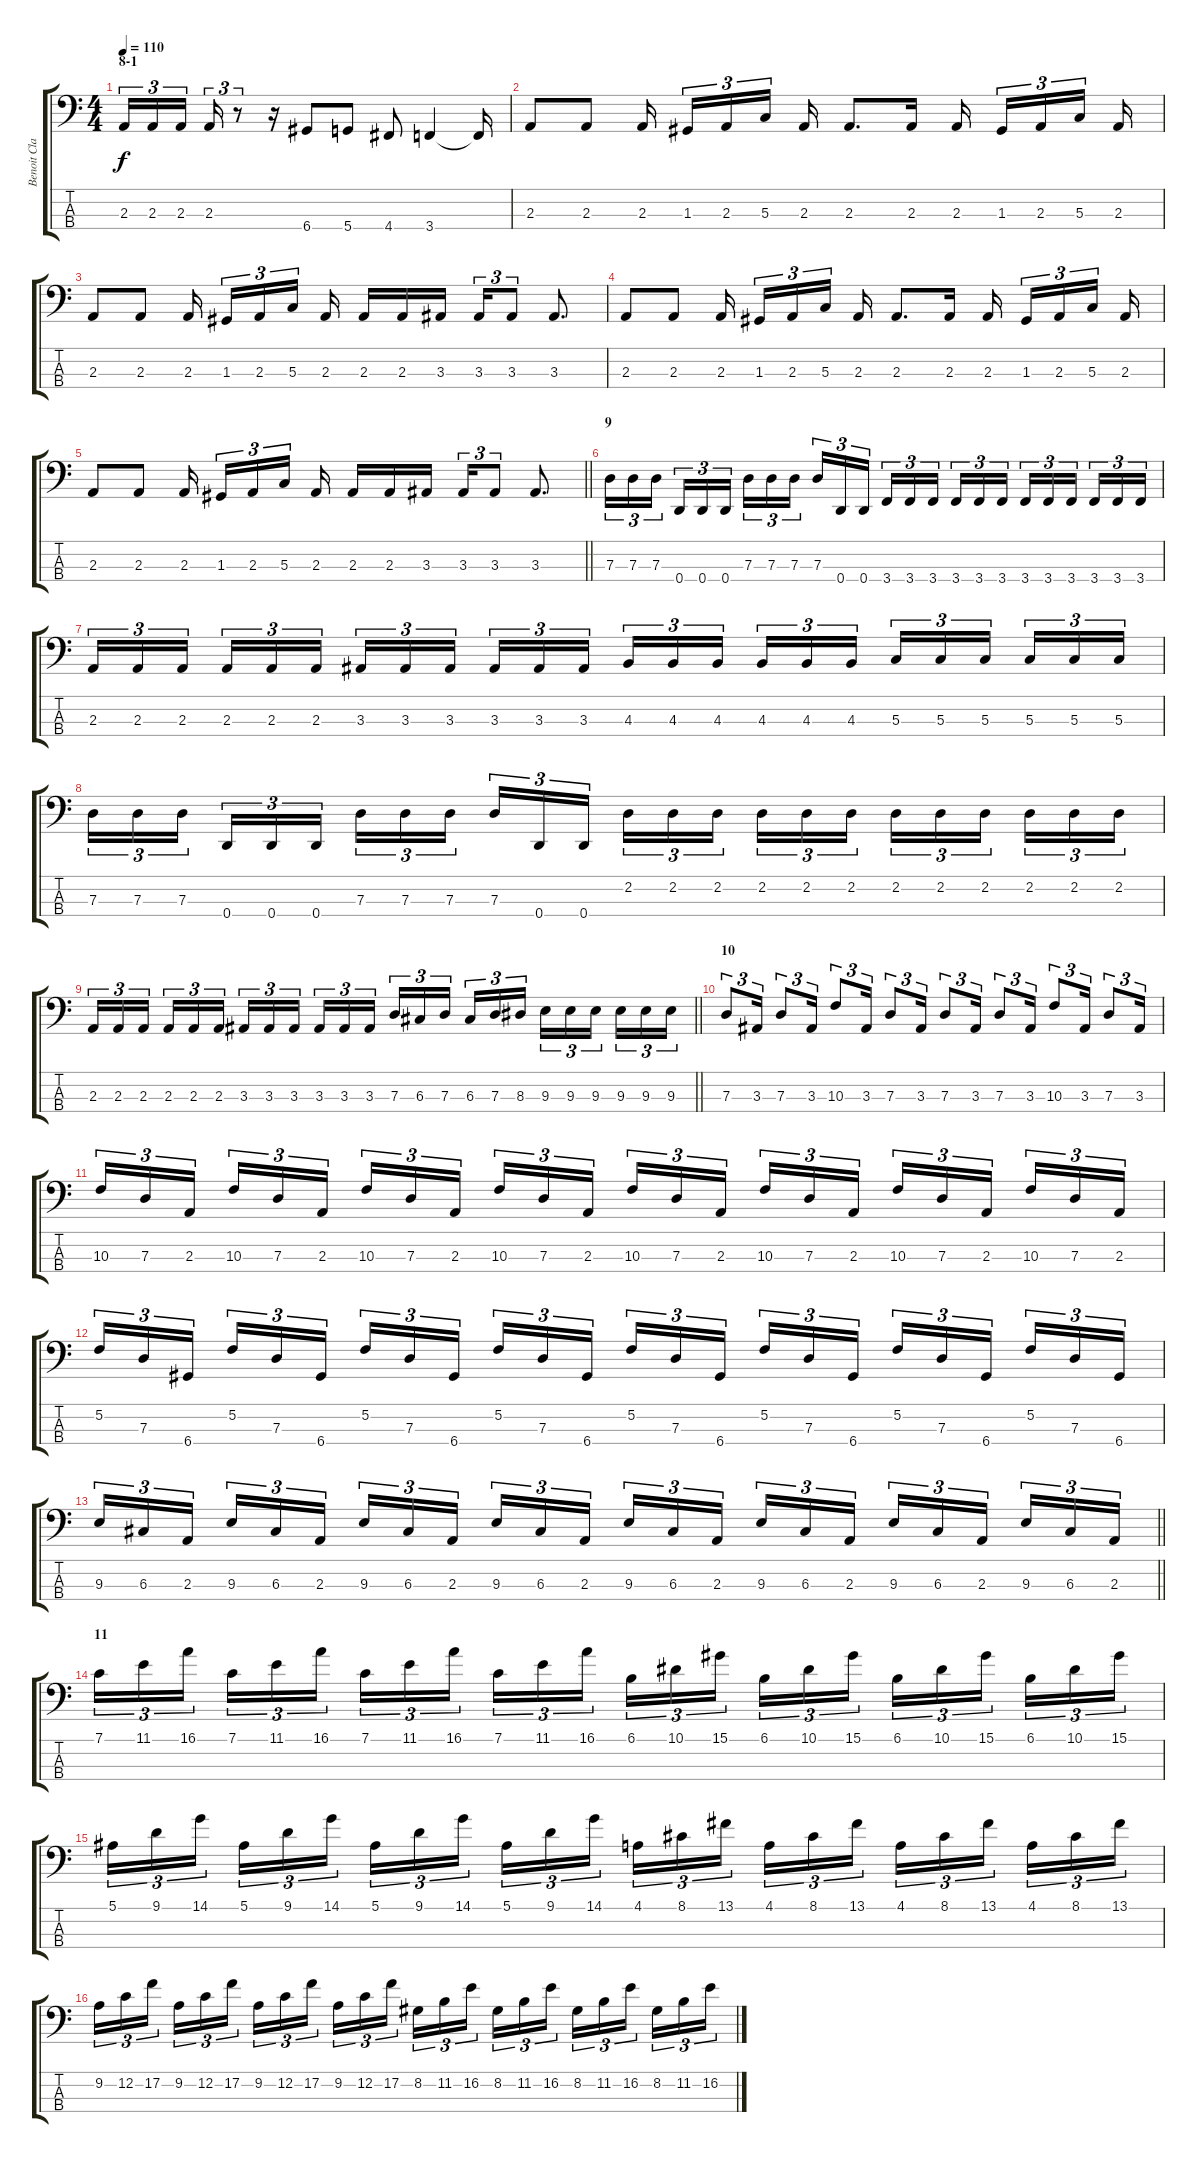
\track ("Benoit Claus" "Benoit Cla") {instrument electricbassfinger}
\staff {score tabs}
\tuning (F2 C2 G1 D1) {hide}
\ts (4 4)
\section ("" "8-1")
\tempo 110
\clef f4
\ks c
2.3.16{tu (3 2) dy f} 2.3.16{tu (3 2)} 2.3.16{tu (3 2) beam splitsecondary} 2.3.16{tu (3 2)} r.8{tu (3 2)} r.16 6.4.8 5.4.8 4.4.8 3.4.4 3.4{t}.16 |
2.3.8 2.3.8 2.3.16{beam splitsecondary} 1.3.16{tu (3 2)} 2.3.16{tu (3 2)} 5.3.16{tu (3 2) beam splitsecondary} 2.3.16 2.3.8{d} 2.3.16 2.3.16{beam splitsecondary} 1.3.16{tu (3 2)} 2.3.16{tu (3 2)} 5.3.16{tu (3 2) beam splitsecondary} 2.3.16 |
2.3.8 2.3.8 2.3.16{beam splitsecondary} 1.3.16{tu (3 2)} 2.3.16{tu (3 2)} 5.3.16{tu (3 2) beam splitsecondary} 2.3.16 2.3.16 2.3.16 3.3.16{beam splitsecondary} 3.3.16{tu (3 2)} 3.3.8{tu (3 2)} 3.3.8{d} |
2.3.8 2.3.8 2.3.16{beam splitsecondary} 1.3.16{tu (3 2)} 2.3.16{tu (3 2)} 5.3.16{tu (3 2) beam splitsecondary} 2.3.16 2.3.8{d} 2.3.16 2.3.16{beam splitsecondary} 1.3.16{tu (3 2)} 2.3.16{tu (3 2)} 5.3.16{tu (3 2) beam splitsecondary} 2.3.16 |
\barLineRight lightlight
2.3.8 2.3.8 2.3.16{beam splitsecondary} 1.3.16{tu (3 2)} 2.3.16{tu (3 2)} 5.3.16{tu (3 2) beam splitsecondary} 2.3.16 2.3.16 2.3.16 3.3.16{beam splitsecondary} 3.3.16{tu (3 2)} 3.3.8{tu (3 2)} 3.3.8{d} |
\section ("" "9")
7.3.16{tu (3 2)} 7.3.16{tu (3 2)} 7.3.16{tu (3 2) beam splitsecondary} 0.4.16{tu (3 2)} 0.4.16{tu (3 2)} 0.4.16{tu (3 2)} 7.3.16{tu (3 2)} 7.3.16{tu (3 2)} 7.3.16{tu (3 2) beam splitsecondary} 7.3.16{tu (3 2)} 0.4.16{tu (3 2)} 0.4.16{tu (3 2)} 3.4.16{tu (3 2)} 3.4.16{tu (3 2)} 3.4.16{tu (3 2) beam splitsecondary} 3.4.16{tu (3 2)} 3.4.16{tu (3 2)} 3.4.16{tu (3 2)} 3.4.16{tu (3 2)} 3.4.16{tu (3 2)} 3.4.16{tu (3 2) beam splitsecondary} 3.4.16{tu (3 2)} 3.4.16{tu (3 2)} 3.4.16{tu (3 2)} |
2.3.16{tu (3 2)} 2.3.16{tu (3 2)} 2.3.16{tu (3 2) beam splitsecondary} 2.3.16{tu (3 2)} 2.3.16{tu (3 2)} 2.3.16{tu (3 2)} 3.3.16{tu (3 2)} 3.3.16{tu (3 2)} 3.3.16{tu (3 2) beam splitsecondary} 3.3.16{tu (3 2)} 3.3.16{tu (3 2)} 3.3.16{tu (3 2)} 4.3.16{tu (3 2)} 4.3.16{tu (3 2)} 4.3.16{tu (3 2) beam splitsecondary} 4.3.16{tu (3 2)} 4.3.16{tu (3 2)} 4.3.16{tu (3 2)} 5.3.16{tu (3 2)} 5.3.16{tu (3 2)} 5.3.16{tu (3 2) beam splitsecondary} 5.3.16{tu (3 2)} 5.3.16{tu (3 2)} 5.3.16{tu (3 2)} |
7.3.16{tu (3 2)} 7.3.16{tu (3 2)} 7.3.16{tu (3 2) beam splitsecondary} 0.4.16{tu (3 2)} 0.4.16{tu (3 2)} 0.4.16{tu (3 2)} 7.3.16{tu (3 2)} 7.3.16{tu (3 2)} 7.3.16{tu (3 2) beam splitsecondary} 7.3.16{tu (3 2)} 0.4.16{tu (3 2)} 0.4.16{tu (3 2)} 2.2.16{tu (3 2)} 2.2.16{tu (3 2)} 2.2.16{tu (3 2) beam splitsecondary} 2.2.16{tu (3 2)} 2.2.16{tu (3 2)} 2.2.16{tu (3 2)} 2.2.16{tu (3 2)} 2.2.16{tu (3 2)} 2.2.16{tu (3 2) beam splitsecondary} 2.2.16{tu (3 2)} 2.2.16{tu (3 2)} 2.2.16{tu (3 2)} |
\barLineRight lightlight
2.3.16{tu (3 2)} 2.3.16{tu (3 2)} 2.3.16{tu (3 2) beam splitsecondary} 2.3.16{tu (3 2)} 2.3.16{tu (3 2)} 2.3.16{tu (3 2)} 3.3.16{tu (3 2)} 3.3.16{tu (3 2)} 3.3.16{tu (3 2) beam splitsecondary} 3.3.16{tu (3 2)} 3.3.16{tu (3 2)} 3.3.16{tu (3 2)} 7.3.16{tu (3 2)} 6.3.16{tu (3 2)} 7.3.16{tu (3 2) beam splitsecondary} 6.3.16{tu (3 2)} 7.3.16{tu (3 2)} 8.3.16{tu (3 2)} 9.3.16{tu (3 2)} 9.3.16{tu (3 2)} 9.3.16{tu (3 2) beam splitsecondary} 9.3.16{tu (3 2)} 9.3.16{tu (3 2)} 9.3.16{tu (3 2)} |
\section ("" "10")
7.3.8{tu (3 2)} 3.3.16{tu (3 2)} 7.3.8{tu (3 2)} 3.3.16{tu (3 2)} 10.3.8{tu (3 2)} 3.3.16{tu (3 2)} 7.3.8{tu (3 2)} 3.3.16{tu (3 2)} 7.3.8{tu (3 2)} 3.3.16{tu (3 2)} 7.3.8{tu (3 2)} 3.3.16{tu (3 2)} 10.3.8{tu (3 2)} 3.3.16{tu (3 2)} 7.3.8{tu (3 2)} 3.3.16{tu (3 2)} |
10.3.16{tu (3 2)} 7.3.16{tu (3 2)} 2.3.16{tu (3 2) beam splitsecondary} 10.3.16{tu (3 2)} 7.3.16{tu (3 2)} 2.3.16{tu (3 2)} 10.3.16{tu (3 2)} 7.3.16{tu (3 2)} 2.3.16{tu (3 2) beam splitsecondary} 10.3.16{tu (3 2)} 7.3.16{tu (3 2)} 2.3.16{tu (3 2)} 10.3.16{tu (3 2)} 7.3.16{tu (3 2)} 2.3.16{tu (3 2) beam splitsecondary} 10.3.16{tu (3 2)} 7.3.16{tu (3 2)} 2.3.16{tu (3 2)} 10.3.16{tu (3 2)} 7.3.16{tu (3 2)} 2.3.16{tu (3 2) beam splitsecondary} 10.3.16{tu (3 2)} 7.3.16{tu (3 2)} 2.3.16{tu (3 2)} |
5.2.16{tu (3 2)} 7.3.16{tu (3 2)} 6.4.16{tu (3 2) beam splitsecondary} 5.2.16{tu (3 2)} 7.3.16{tu (3 2)} 6.4.16{tu (3 2)} 5.2.16{tu (3 2)} 7.3.16{tu (3 2)} 6.4.16{tu (3 2) beam splitsecondary} 5.2.16{tu (3 2)} 7.3.16{tu (3 2)} 6.4.16{tu (3 2)} 5.2.16{tu (3 2)} 7.3.16{tu (3 2)} 6.4.16{tu (3 2) beam splitsecondary} 5.2.16{tu (3 2)} 7.3.16{tu (3 2)} 6.4.16{tu (3 2)} 5.2.16{tu (3 2)} 7.3.16{tu (3 2)} 6.4.16{tu (3 2) beam splitsecondary} 5.2.16{tu (3 2)} 7.3.16{tu (3 2)} 6.4.16{tu (3 2)} |
\barLineRight lightlight
9.3.16{tu (3 2)} 6.3.16{tu (3 2)} 2.3.16{tu (3 2) beam splitsecondary} 9.3.16{tu (3 2)} 6.3.16{tu (3 2)} 2.3.16{tu (3 2)} 9.3.16{tu (3 2)} 6.3.16{tu (3 2)} 2.3.16{tu (3 2) beam splitsecondary} 9.3.16{tu (3 2)} 6.3.16{tu (3 2)} 2.3.16{tu (3 2)} 9.3.16{tu (3 2)} 6.3.16{tu (3 2)} 2.3.16{tu (3 2) beam splitsecondary} 9.3.16{tu (3 2)} 6.3.16{tu (3 2)} 2.3.16{tu (3 2)} 9.3.16{tu (3 2)} 6.3.16{tu (3 2)} 2.3.16{tu (3 2) beam splitsecondary} 9.3.16{tu (3 2)} 6.3.16{tu (3 2)} 2.3.16{tu (3 2)} |
\section ("" "11")
7.1.16{tu (3 2)} 11.1.16{tu (3 2)} 16.1.16{tu (3 2) beam splitsecondary} 7.1.16{tu (3 2)} 11.1.16{tu (3 2)} 16.1.16{tu (3 2)} 7.1.16{tu (3 2)} 11.1.16{tu (3 2)} 16.1.16{tu (3 2) beam splitsecondary} 7.1.16{tu (3 2)} 11.1.16{tu (3 2)} 16.1.16{tu (3 2)} 6.1.16{tu (3 2)} 10.1.16{tu (3 2)} 15.1.16{tu (3 2) beam splitsecondary} 6.1.16{tu (3 2)} 10.1.16{tu (3 2)} 15.1.16{tu (3 2)} 6.1.16{tu (3 2)} 10.1.16{tu (3 2)} 15.1.16{tu (3 2) beam splitsecondary} 6.1.16{tu (3 2)} 10.1.16{tu (3 2)} 15.1.16{tu (3 2)} |
5.1.16{tu (3 2)} 9.1.16{tu (3 2)} 14.1.16{tu (3 2) beam splitsecondary} 5.1.16{tu (3 2)} 9.1.16{tu (3 2)} 14.1.16{tu (3 2)} 5.1.16{tu (3 2)} 9.1.16{tu (3 2)} 14.1.16{tu (3 2) beam splitsecondary} 5.1.16{tu (3 2)} 9.1.16{tu (3 2)} 14.1.16{tu (3 2)} 4.1.16{tu (3 2)} 8.1.16{tu (3 2)} 13.1.16{tu (3 2) beam splitsecondary} 4.1.16{tu (3 2)} 8.1.16{tu (3 2)} 13.1.16{tu (3 2)} 4.1.16{tu (3 2)} 8.1.16{tu (3 2)} 13.1.16{tu (3 2) beam splitsecondary} 4.1.16{tu (3 2)} 8.1.16{tu (3 2)} 13.1.16{tu (3 2)} |
9.2.16{tu (3 2)} 12.2.16{tu (3 2)} 17.2.16{tu (3 2) beam splitsecondary} 9.2.16{tu (3 2)} 12.2.16{tu (3 2)} 17.2.16{tu (3 2)} 9.2.16{tu (3 2)} 12.2.16{tu (3 2)} 17.2.16{tu (3 2) beam splitsecondary} 9.2.16{tu (3 2)} 12.2.16{tu (3 2)} 17.2.16{tu (3 2)} 8.2.16{tu (3 2)} 11.2.16{tu (3 2)} 16.2.16{tu (3 2) beam splitsecondary} 8.2.16{tu (3 2)} 11.2.16{tu (3 2)} 16.2.16{tu (3 2)} 8.2.16{tu (3 2)} 11.2.16{tu (3 2)} 16.2.16{tu (3 2) beam splitsecondary} 8.2.16{tu (3 2)} 11.2.16{tu (3 2)} 16.2.16{tu (3 2)}
